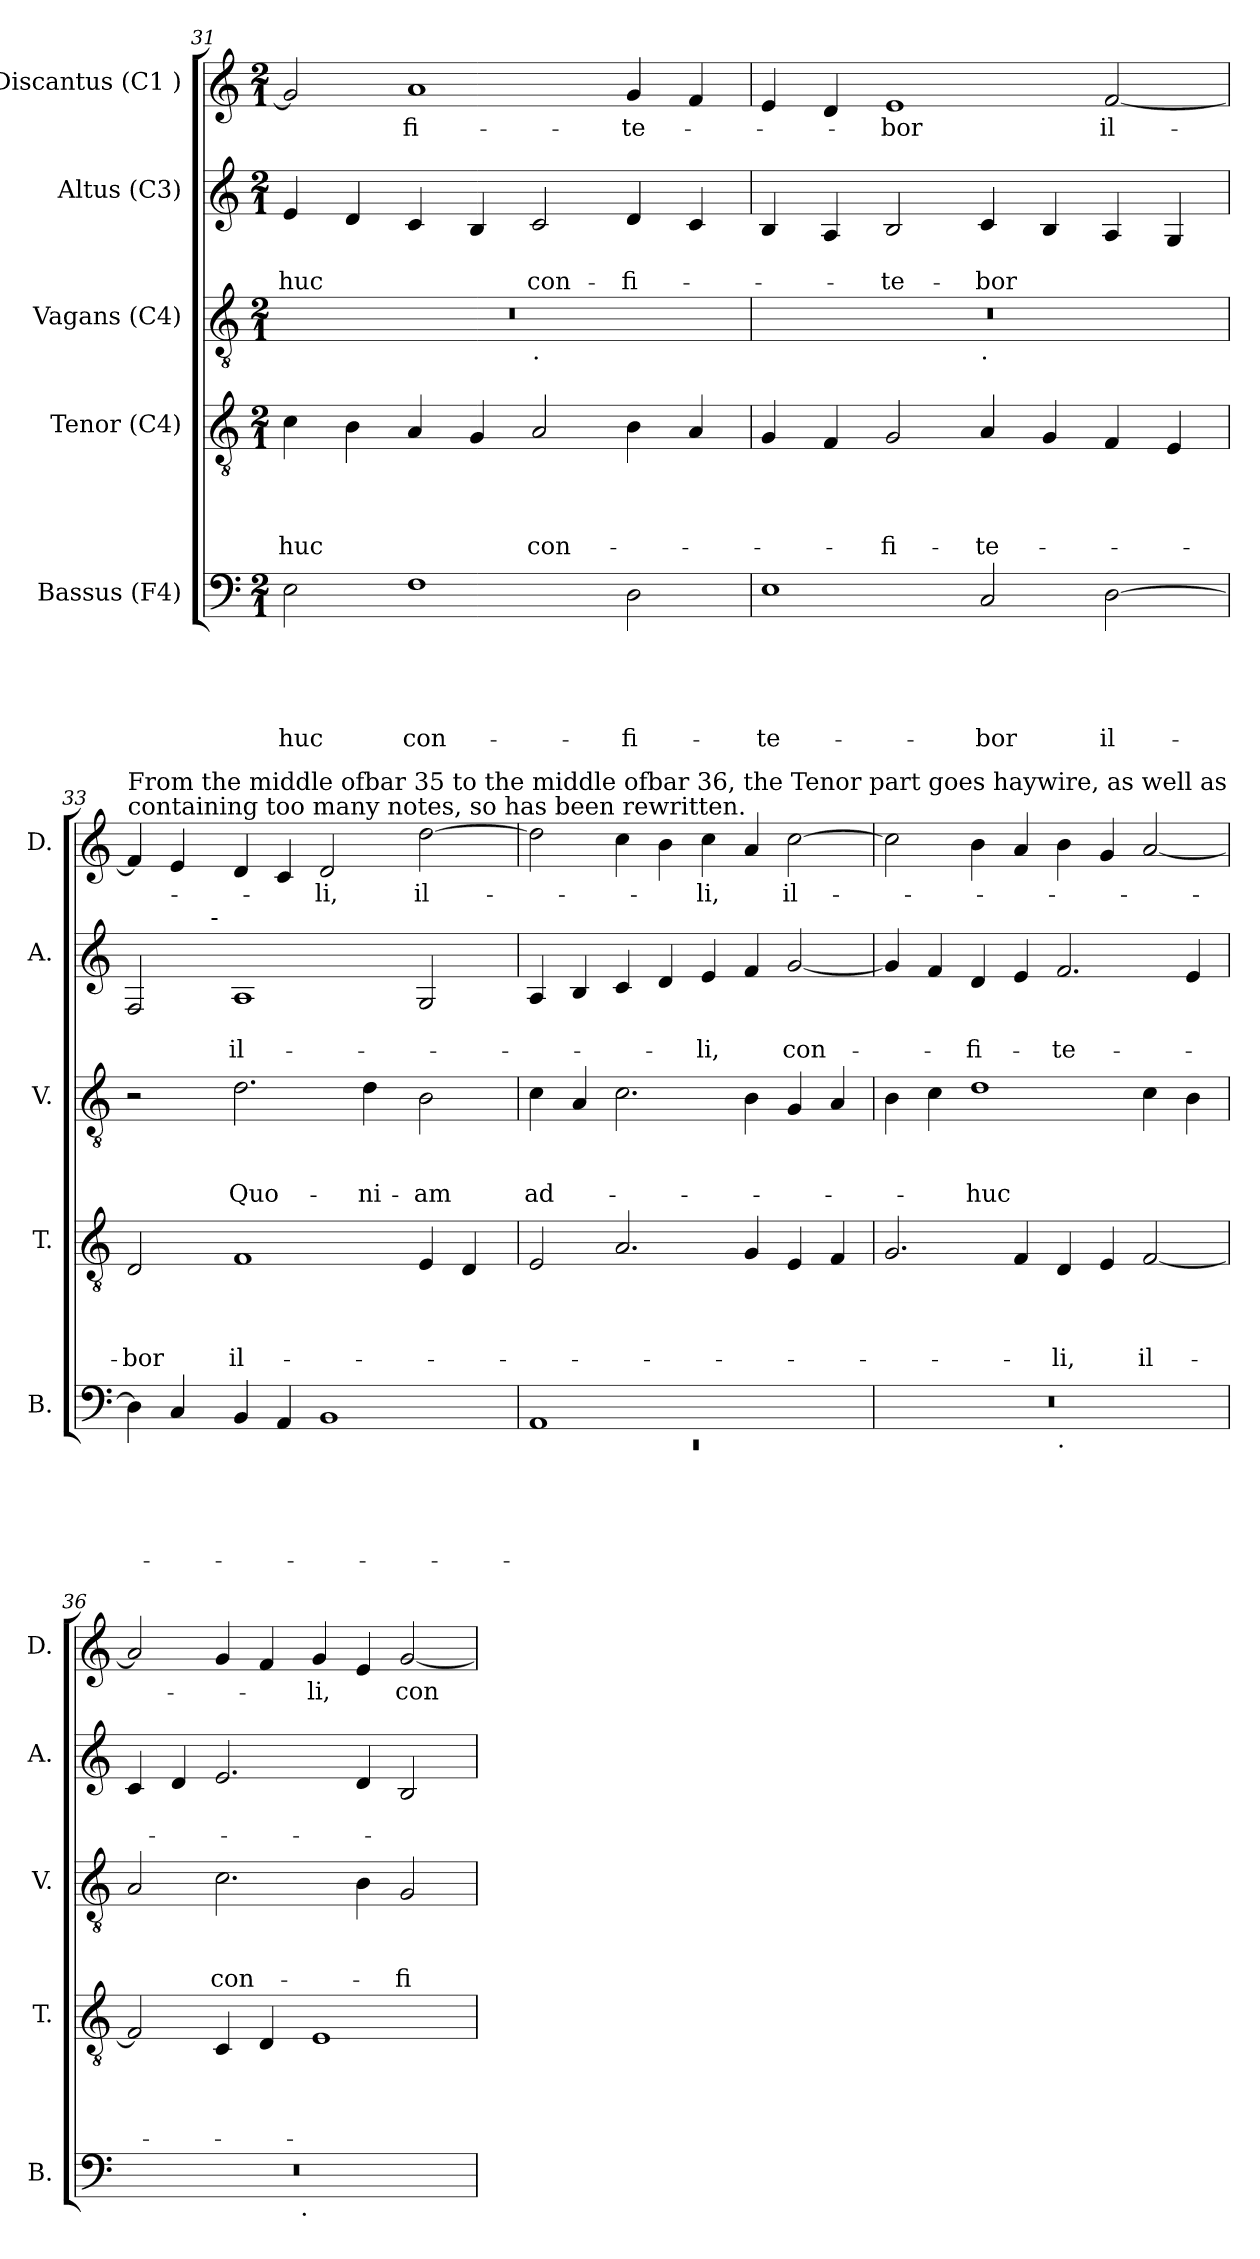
**kern	**text	**text	**text	**text	**text	**kern	**text	**text	**text	**text	**kern	**text	**text	**text	**kern	**text	**text	**kern	**text
*part5	*part5	*part5	*part5	*part5	*part5	*part4	*part4	*part4	*part4	*part4	*part3	*part3	*part3	*part3	*part2	*part2	*part2	*part1	*part1
*staff5	*staff5	*staff5	*staff5	*staff5	*staff5	*staff4	*staff4	*staff4	*staff4	*staff4	*staff3	*staff3	*staff3	*staff3	*staff2	*staff2	*staff2	*staff1	*staff1
*I"Bassus (F4)	*	*	*	*	*	*I"Tenor (C4)	*	*	*	*	*I"Vagans (C4)	*	*	*	*I"Altus (C3)	*	*	*I"Discantus (C1 )	*
*I'B.	*	*	*	*	*	*I'T.	*	*	*	*	*I'V.	*	*	*	*I'A.	*	*	*I'D.	*
*clefF4	*	*	*	*	*	*clefGv2	*	*	*	*	*clefGv2	*	*	*	*clefG2	*	*	*clefG2	*
*k[]	*	*	*	*	*	*k[]	*	*	*	*	*k[]	*	*	*	*k[]	*	*	*k[]	*
*C:	*	*	*	*	*	*C:	*	*	*	*	*C:	*	*	*	*C:	*	*	*C:	*
*M2/1	*	*	*	*	*	*M2/1	*	*	*	*	*M2/1	*	*	*	*M2/1	*	*	*M2/1	*
=31	=31	=31	=31	=31	=31	=31	=31	=31	=31	=31	=31	=31	=31	=31	=31	=31	=31	=31	=31
!	!	!	!	!	!LO:LY:b	!	!	!	!	!LO:LY:b	!	!	!	!	!	!	!LO:LY:b	!	!
*	*	*	*	*	*	*	*	*	*	*	*^	*	*	*	*	*	*	*	*
2E\	.	.	.	.	-huc	4c\	.	.	.	-huc	0r	1ryy	.	.	.	4e/	.	-huc	2g/]	.
.	.	.	.	.	.	4B\	.	.	.	.	.	.	.	.	.	4d/	.	.	.	.
!	!	!	!	!	!LO:LY:b	!	!	!	!	!	!	!	!	!	!	!	!	!	!	!LO:LY:b
1F	.	.	.	.	con-	4A/	.	.	.	.	.	.	.	.	.	4c/	.	.	1a	-fi-
.	.	.	.	.	.	4G/	.	.	.	.	.	.	.	.	.	4B/	.	.	.	.
!	!	!	!	!	!	!	!	!	!	!	!	!LO:TX:b:t=.	!	!	!	!	!	!	!	!
!	!	!	!	!	!	!	!	!	!	!LO:LY:b	!	!	!	!	!	!	!	!LO:LY:b	!	!
.	.	.	.	.	.	2A/	.	.	.	con-	.	1ryy	.	.	.	2c/	.	con-	.	.
!	!	!	!	!	!LO:LY:b	!	!	!	!	!	!	!	!	!	!	!	!	!LO:LY:b	!	!LO:LY:b
2D\	.	.	.	.	-fi-	4B\	.	.	.	.	.	.	.	.	.	4d/	.	-fi-	4g/	-te-
.	.	.	.	.	.	4A/	.	.	.	.	.	.	.	.	.	4c/	.	.	4f/	.
=32	=32	=32	=32	=32	=32	=32	=32	=32	=32	=32	=32	=32	=32	=32	=32	=32	=32	=32	=32	=32
!	!	!	!	!	!LO:LY:b	!	!	!	!	!	!	!	!	!	!	!	!	!	!	!
1E	.	.	.	.	-te-	4G/	.	.	.	.	0r	1ryy	.	.	.	4B/	.	.	4e/	.
.	.	.	.	.	.	4F/	.	.	.	.	.	.	.	.	.	4A/	.	.	4d/	.
!	!	!	!	!	!	!	!	!	!	!LO:LY:b	!	!	!	!	!	!	!	!LO:LY:b	!	!LO:LY:b
.	.	.	.	.	.	2G/	.	.	.	-fi-	.	.	.	.	.	2B/	.	-te-	1e	-bor
!	!	!	!	!	!	!	!	!	!	!	!	!LO:TX:b:t=.	!	!	!	!	!	!	!	!
!	!	!	!	!	!LO:LY:b	!	!	!	!	!LO:LY:b	!	!	!	!	!	!	!	!LO:LY:b	!	!
2C/	.	.	.	.	-bor	4A/	.	.	.	-te-	.	1ryy	.	.	.	4c/	.	-bor	.	.
.	.	.	.	.	.	4G/	.	.	.	.	.	.	.	.	.	4B/	.	.	.	.
!	!	!	!	!	!LO:LY:b	!	!	!	!	!	!	!	!	!	!	!	!	!	!	!LO:LY:b
[<2D\	.	.	.	.	il-	4F/	.	.	.	.	.	.	.	.	.	4A/	.	.	[<2f/	il-
.	.	.	.	.	.	4E/	.	.	.	.	.	.	.	.	.	4G/	.	.	.	.
!!LO:LB:g=z
=33	=33	=33	=33	=33	=33	=33	=33	=33	=33	=33	=33	=33	=33	=33	=33	=33	=33	=33	=33	=33
!	!	!	!	!	!	!	!	!	!	!	!	!	!	!	!	!	!	!	!LO:TX:a:t=containing too many notes, so has been rewritten.	!
!	!	!	!	!	!	!	!	!	!	!	!	!	!	!	!	!	!	!	!LO:TX:a:t=From the middle ofbar 35 to the middle ofbar 36, the Tenor part goes haywire, as well as	!
!	!	!	!	!	!	!	!	!	!	!LO:LY:b	!	!	!	!	!	!	!	!	!	!
*	*	*	*	*	*	*	*	*	*	*	*v	*v	*	*	*	*^	*	*	*	*
4D\]	.	.	.	.	.	2D/	.	.	.	-bor	2r	.	.	.	2F/	4ryy	.	.	4f/]	.
4C/	.	.	.	.	.	.	.	.	.	.	.	.	.	.	.	8ryy	.	.	4e/	.
.	.	.	.	.	.	.	.	.	.	.	.	.	.	.	.	32ryy	.	.	.	.
!	!	!	!	!	!	!	!	!	!	!	!	!	!	!	!	!LO:TX:a:t=-	!	!	!	!
.	.	.	.	.	.	.	.	.	.	.	.	.	.	.	.	1ryy	.	.	.	.
!	!	!	!	!	!	!	!	!	!	!LO:LY:b:rj	!	!	!	!LO:LY:b	!	!	!	!LO:LY:b:rj	!	!
4BB/	.	.	.	.	.	1F	.	.	.	il-	2.d\	.	.	-Quo-	1A	.	.	il-	4d/	.
4AA/	.	.	.	.	.	.	.	.	.	.	.	.	.	.	.	.	.	.	4c/	.
!	!	!	!	!	!	!	!	!	!	!	!	!	!	!	!	!	!	!	!	!LO:LY:b
1BB	.	.	.	.	.	.	.	.	.	.	.	.	.	.	.	.	.	.	2d/	-li,
!	!	!	!	!	!	!	!	!	!	!	!	!	!	!LO:LY:b	!	!	!	!	!	!
.	.	.	.	.	.	.	.	.	.	.	4d\	.	.	-ni-	.	.	.	.	.	.
.	.	.	.	.	.	.	.	.	.	.	.	.	.	.	.	2ryy	.	.	.	.
!	!	!	!	!	!	!	!	!	!	!	!	!	!	!LO:LY:b:rj	!	!	!	!	!	!LO:LY:b
.	.	.	.	.	.	4E/	.	.	.	.	2B\	.	.	-am	2G/	.	.	.	[>2dd\	il-
.	.	.	.	.	.	4D/	.	.	.	.	.	.	.	.	.	.	.	.	.	.
.	.	.	.	.	.	.	.	.	.	.	.	.	.	.	.	16.ryy	.	.	.	.
=34	=34	=34	=34	=34	=34	=34	=34	=34	=34	=34	=34	=34	=34	=34	=34	=34	=34	=34	=34	=34
*^	*	*	*	*	*	*	*	*	*	*	*	*	*	*	*	*	*	*	*	*
!	!LO:N:vis=1	!	!	!	!	!	!	!	!	!	!	!	!	!	!LO:LY:b	!	!	!	!	!	!
*	*	*	*	*	*	*	*	*	*	*	*	*	*	*	*	*v	*v	*	*	*	*
1AA	0rEE	.	.	.	.	.	2E/	.	.	.	.	4c\	.	.	ad-	4A/	.	.	2dd\]	.
.	.	.	.	.	.	.	.	.	.	.	.	4A/	.	.	.	4B/	.	.	.	.
.	.	.	.	.	.	.	2.A/	.	.	.	.	2.c\	.	.	.	4c/	.	.	4cc\	.
.	.	.	.	.	.	.	.	.	.	.	.	.	.	.	.	4d/	.	.	4b\	.
!	!	!	!	!	!	!	!	!	!	!	!	!	!	!	!	!	!	!LO:LY:b	!	!LO:LY:b
1ryy	.	.	.	.	.	.	.	.	.	.	.	.	.	.	.	4e/	.	-li,	4cc\	-li,
.	.	.	.	.	.	.	4G/	.	.	.	.	4B\	.	.	.	4f/	.	.	4a/	.
!	!	!	!	!	!	!	!	!	!	!	!	!	!	!	!	!	!	!LO:LY:b	!	!LO:LY:b
.	.	.	.	.	.	.	4E/	.	.	.	.	4G/	.	.	.	[<2g/	.	con-	[>2cc\	il-
.	.	.	.	.	.	.	4F/	.	.	.	.	4A/	.	.	.	.	.	.	.	.
=35	=35	=35	=35	=35	=35	=35	=35	=35	=35	=35	=35	=35	=35	=35	=35	=35	=35	=35	=35	=35
0r	1ryy	.	.	.	.	.	2.G/	.	.	.	.	4B\	.	.	.	4g/]	.	.	2cc\]	.
.	.	.	.	.	.	.	.	.	.	.	.	4c\	.	.	.	4f/	.	.	.	.
!	!	!	!	!	!	!	!	!	!	!	!	!	!	!	!LO:LY:b	!	!	!LO:LY:b	!	!
.	.	.	.	.	.	.	.	.	.	.	.	1d	.	.	-huc	4d/	.	-fi-	4b\	.
.	.	.	.	.	.	.	4F/	.	.	.	.	.	.	.	.	4e/	.	.	4a/	.
!	!LO:TX:b:t=.	!	!	!	!	!	!	!	!	!	!	!	!	!	!	!	!	!	!	!
!	!	!	!	!	!	!	!	!	!	!	!LO:LY:b	!	!	!	!	!	!	!LO:LY:b	!	!
.	1ryy	.	.	.	.	.	4D/	.	.	.	-li,	.	.	.	.	2.f/	.	-te-	4b\	.
.	.	.	.	.	.	.	4E/	.	.	.	.	.	.	.	.	.	.	.	4g/	.
!	!	!	!	!	!	!	!	!	!	!	!LO:LY:b	!	!	!	!	!	!	!	!	!
.	.	.	.	.	.	.	[<2F/	.	.	.	il-	4c\	.	.	.	.	.	.	[<2a/	.
.	.	.	.	.	.	.	.	.	.	.	.	4B\	.	.	.	4e/	.	.	.	.
=36	=36	=36	=36	=36	=36	=36	=36	=36	=36	=36	=36	=36	=36	=36	=36	=36	=36	=36	=36	=36
0r	2ryy	.	.	.	.	.	2F/]	.	.	.	.	2A/	.	.	.	4c/	.	.	2a/]	.
.	.	.	.	.	.	.	.	.	.	.	.	.	.	.	.	4d/	.	.	.	.
!	!	!	!	!	!	!	!	!	!	!	!	!	!	!	!LO:LY:b	!	!	!	!	!
.	4...ryy	.	.	.	.	.	4C/	.	.	.	.	2.c\	.	.	con-	2.e/	.	.	4g/	.
.	.	.	.	.	.	.	4D/	.	.	.	.	.	.	.	.	.	.	.	4f/	.
!	!LO:TX:b:t=.	!	!	!	!	!	!	!	!	!	!	!	!	!	!	!	!	!	!	!
.	1ryy	.	.	.	.	.	.	.	.	.	.	.	.	.	.	.	.	.	.	.
!	!	!	!	!	!	!	!	!	!	!	!	!	!	!	!	!	!	!	!	!LO:LY:b
.	.	.	.	.	.	.	1E	.	.	.	.	.	.	.	.	.	.	.	4g/	-li,
.	.	.	.	.	.	.	.	.	.	.	.	4B\	.	.	.	4d/	.	.	4e/	.
!	!	!	!	!	!	!	!	!	!	!	!	!	!	!	!LO:LY:b	!	!	!	!	!LO:LY:b
.	.	.	.	.	.	.	.	.	.	.	.	2G/	.	.	-fi-	2B/	.	.	[>2g/	con-
.	32ryy	.	.	.	.	.	.	.	.	.	.	.	.	.	.	.	.	.	.	.
*v	*v	*	*	*	*	*	*	*	*	*	*	*	*	*	*	*	*	*	*	*
=	=	=	=	=	=	=	=	=	=	=	=	=	=	=	=	=	=	=	=
*-	*-	*-	*-	*-	*-	*-	*-	*-	*-	*-	*-	*-	*-	*-	*-	*-	*-	*-	*-
